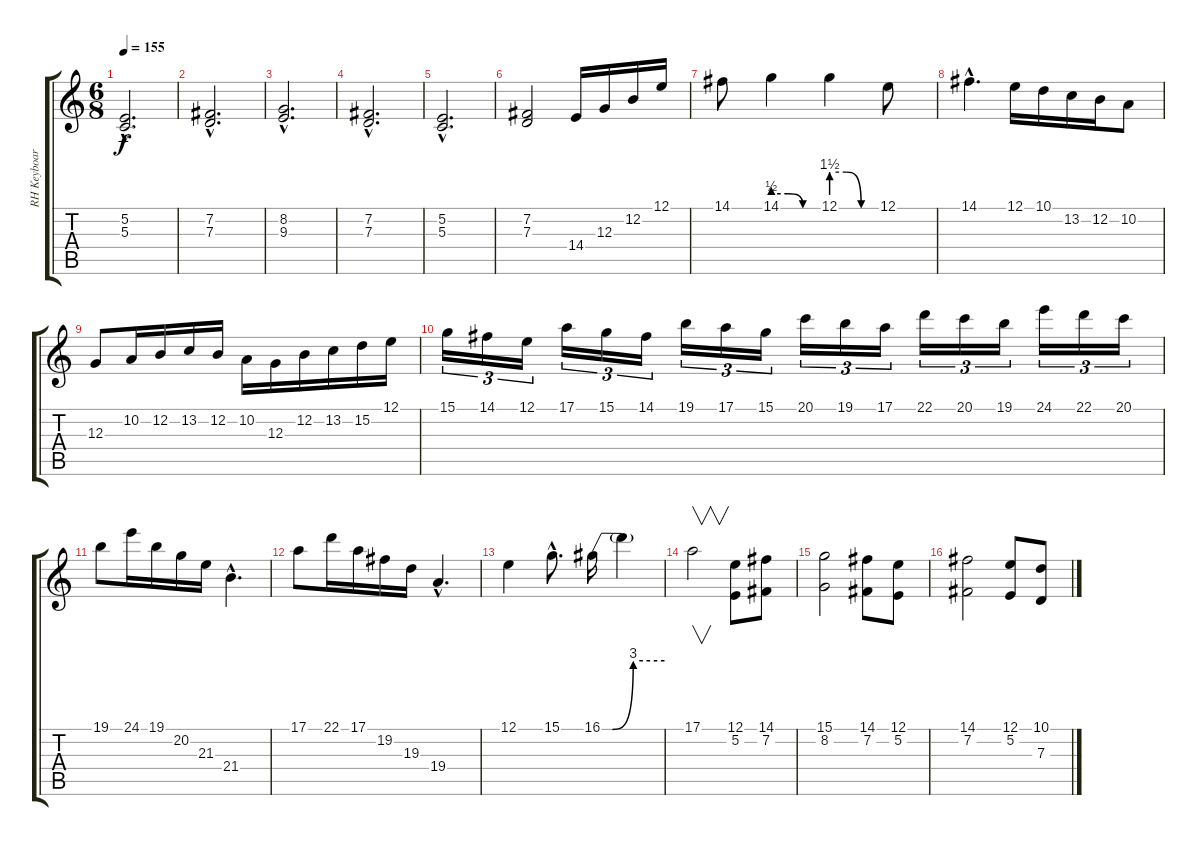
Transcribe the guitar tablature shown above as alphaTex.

\track ("RH Keyboard" "RH Keyboar") {instrument synthstrings1}
\staff {score tabs}
\tuning (E4 B3 G3 D3 A2 E2) {hide}
\ts (6 8)
\tempo 155
\clef g2
\ks c
(5.2{hac} 5.3{hac}).2{d dy f} |
(7.2{hac} 7.3{hac}).2{d} |
(8.2{hac} 9.3{hac}).2{d} |
(7.2{hac} 7.3{hac}).2{d} |
(5.2{hac} 5.3{hac}).2{d} |
(7.2 7.3).2 14.4.16{volume 15 instrument lead1square} 12.3.16 12.2.16 12.1.16 |
14.1.8 14.1{be (custom 0 2 20 2 40 0 60 0)}.4 12.1{be (custom 0 6 20 6 40 0 60 0)}.4 12.1.8 |
14.1{hac}.4{d} 12.1.16 10.1.16 13.2.16 12.2.16 10.2.8 |
12.3.8 10.2.16 12.2.16 13.2.16 12.2.16 10.2.16 12.3.16 12.2.16 13.2.16 15.2.16 12.1.16 |
15.1.16{tu (3 2)} 14.1.16{tu (3 2)} 12.1.16{tu (3 2)} 17.1.16{tu (3 2)} 15.1.16{tu (3 2)} 14.1.16{tu (3 2)} 19.1.16{tu (3 2)} 17.1.16{tu (3 2)} 15.1.16{tu (3 2)} 20.1.16{tu (3 2)} 19.1.16{tu (3 2)} 17.1.16{tu (3 2)} 22.1.16{tu (3 2)} 20.1.16{tu (3 2)} 19.1.16{tu (3 2)} 24.1.16{tu (3 2)} 22.1.16{tu (3 2)} 20.1.16{tu (3 2)} |
19.1.8 24.1.16 19.1.16 20.2.16 21.3.16 21.4{hac}.4{d} |
17.1.8 22.1.16 17.1.16 19.2.16 19.3.16 19.4{hac}.4{d} |
12.1.4 15.1{hac}.8{d} 16.1{be (custom 0 0 10 0 30 12 60 12)}.16 16.1{t}.4 |
17.1.2{v} (12.1 5.2).8{volume 16 instrument stringensemble1} (14.1 7.2).8 |
(15.1 8.2).2 (14.1 7.2).8 (12.1 5.2).8 |
(14.1 7.2).2 (12.1 5.2).8 (10.1 7.3).8
